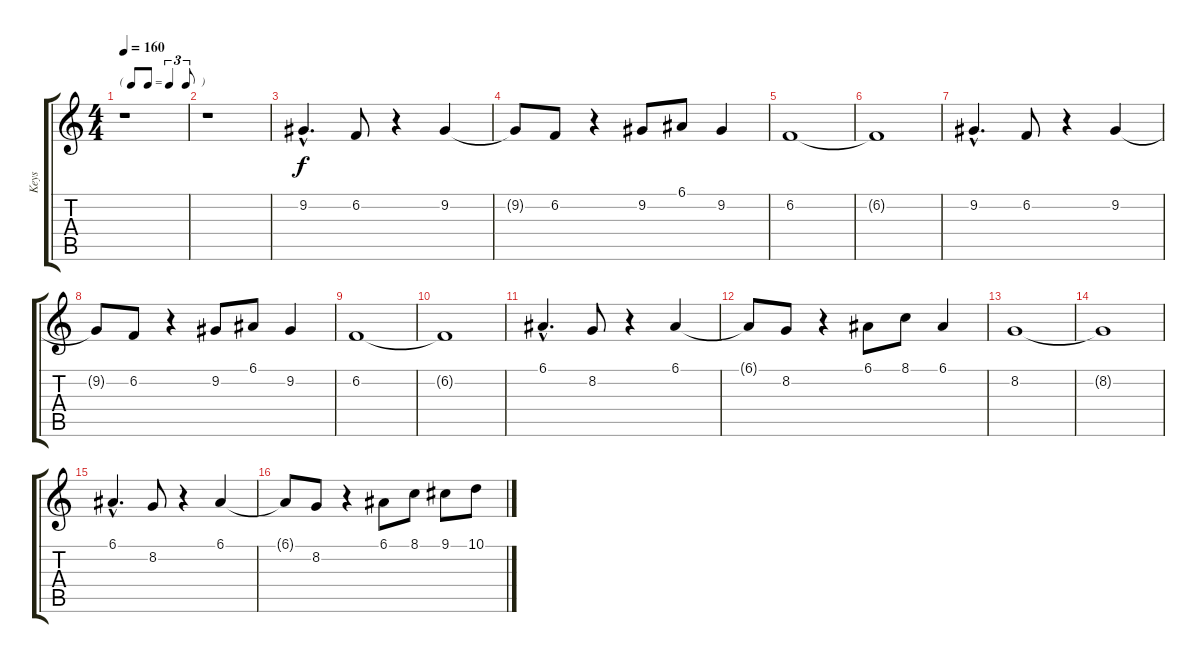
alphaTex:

\track ("Keys" "Keys") {instrument synthstrings1}
\staff {score tabs}
\tuning (E4 B3 G3 D3 A2 E2) {hide}
\ts (4 4)
\tf triplet8th
\tempo 160
\clef g2
\ks c
r.1{dy f} |
r.1 |
9.2{hac}.4{d} 6.2.8 r.4 9.2.4 |
9.2{t}.8 6.2.8 r.4 9.2.8 6.1.8 9.2.4 |
6.2.1 |
6.2{t}.1 |
9.2{hac}.4{d} 6.2.8 r.4 9.2.4 |
9.2{t}.8 6.2.8 r.4 9.2.8 6.1.8 9.2.4 |
6.2.1 |
6.2{t}.1 |
6.1{hac}.4{d} 8.2.8 r.4 6.1.4 |
6.1{t}.8 8.2.8 r.4 6.1.8 8.1.8 6.1.4 |
8.2.1 |
8.2{t}.1 |
6.1{hac}.4{d} 8.2.8 r.4 6.1.4 |
6.1{t}.8 8.2.8 r.4 6.1.8 8.1.8 9.1.8 10.1.8
